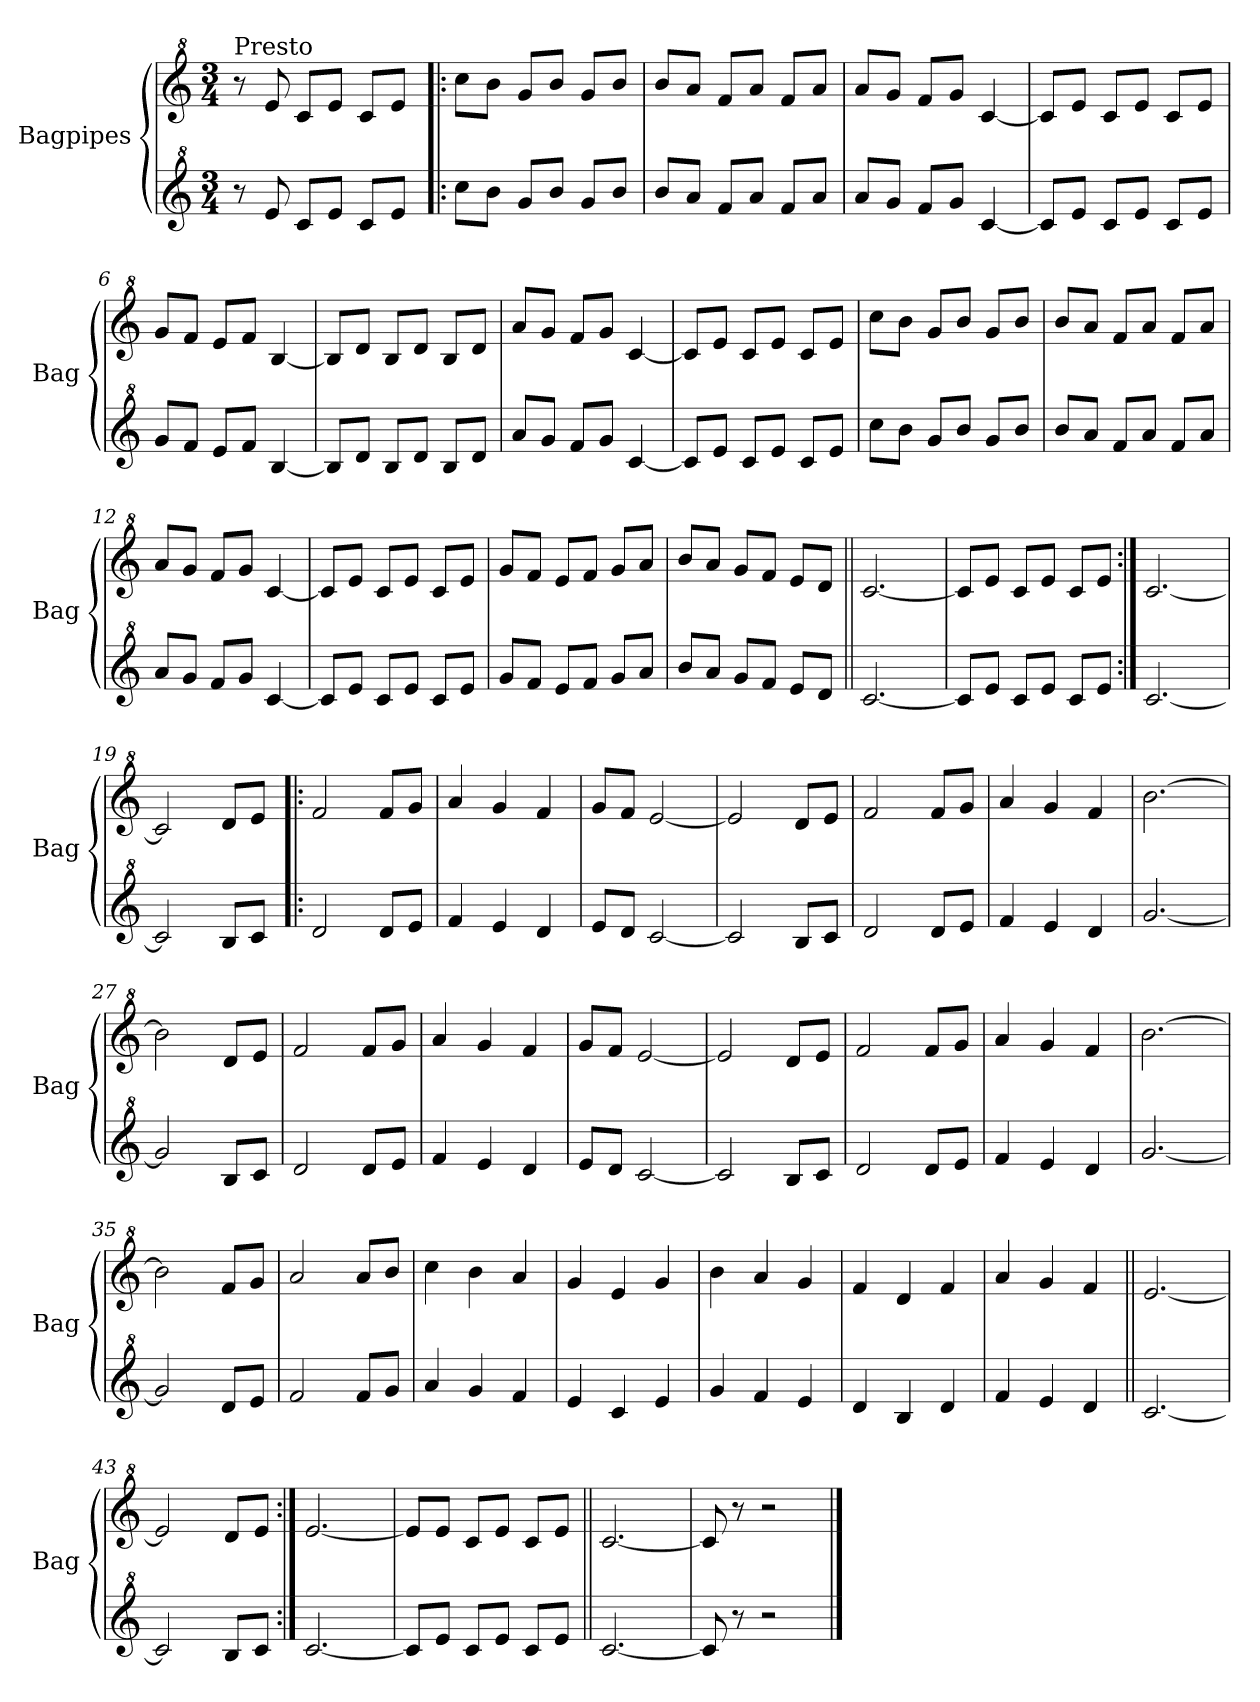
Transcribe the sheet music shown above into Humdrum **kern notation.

**kern	**kern
*part2	*part1
*staff2	*staff1
*I"Bagpipes	*I"Bagpipes
*I'Bag	*I'Bag
*clefG^2	*clefG^2
*k[]	*k[]
*C:	*C:
*M3/4	*M3/4
=1	=1
!	!LO:TX:a:t=Presto
8r	8r
8ee/	8ee/
8cc/L	8cc/L
8ee/J	8ee/J
8cc/L	8cc/L
8ee/J	8ee/J
=2!|:	=2!|:
8ccc\L	8ccc\L
8bb\J	8bb\J
8gg/L	8gg/L
8bb/J	8bb/J
8gg/L	8gg/L
8bb/J	8bb/J
=3	=3
8bb/L	8bb/L
8aa/J	8aa/J
8ff/L	8ff/L
8aa/J	8aa/J
8ff/L	8ff/L
8aa/J	8aa/J
=4	=4
8aa/L	8aa/L
8gg/J	8gg/J
8ff/L	8ff/L
8gg/J	8gg/J
[4cc/	[4cc/
=5	=5
8cc/L]	8cc/L]
8ee/J	8ee/J
8cc/L	8cc/L
8ee/J	8ee/J
8cc/L	8cc/L
8ee/J	8ee/J
=6	=6
8gg/L	8gg/L
8ff/J	8ff/J
8ee/L	8ee/L
8ff/J	8ff/J
[4b/	[4b/
=7	=7
8b/L]	8b/L]
8dd/J	8dd/J
8b/L	8b/L
8dd/J	8dd/J
8b/L	8b/L
8dd/J	8dd/J
!!LO:LB:g=z
=8	=8
8aa/L	8aa/L
8gg/J	8gg/J
8ff/L	8ff/L
8gg/J	8gg/J
[4cc/	[4cc/
=9	=9
8cc/L]	8cc/L]
8ee/J	8ee/J
8cc/L	8cc/L
8ee/J	8ee/J
8cc/L	8cc/L
8ee/J	8ee/J
=10	=10
8ccc\L	8ccc\L
8bb\J	8bb\J
8gg/L	8gg/L
8bb/J	8bb/J
8gg/L	8gg/L
8bb/J	8bb/J
=11	=11
8bb/L	8bb/L
8aa/J	8aa/J
8ff/L	8ff/L
8aa/J	8aa/J
8ff/L	8ff/L
8aa/J	8aa/J
=12	=12
8aa/L	8aa/L
8gg/J	8gg/J
8ff/L	8ff/L
8gg/J	8gg/J
[4cc/	[4cc/
=13	=13
8cc/L]	8cc/L]
8ee/J	8ee/J
8cc/L	8cc/L
8ee/J	8ee/J
8cc/L	8cc/L
8ee/J	8ee/J
=14	=14
8gg/L	8gg/L
8ff/J	8ff/J
8ee/L	8ee/L
8ff/J	8ff/J
8gg/L	8gg/L
8aa/J	8aa/J
!!LO:LB:g=z
=15	=15
8bb/L	8bb/L
8aa/J	8aa/J
8gg/L	8gg/L
8ff/J	8ff/J
8ee/L	8ee/L
8dd/J	8dd/J
=16||	=16||
[2.cc/	[2.cc/
=17	=17
8cc/L]	8cc/L]
8ee/J	8ee/J
8cc/L	8cc/L
8ee/J	8ee/J
8cc/L	8cc/L
8ee/J	8ee/J
=18:|!	=18:|!
[2.cc/	[2.cc/
=19	=19
2cc/]	2cc/]
8b/L	8dd/L
8cc/J	8ee/J
=20!|:	=20!|:
2dd/	2ff/
8dd/L	8ff/L
8ee/J	8gg/J
=21	=21
4ff/	4aa/
4ee/	4gg/
4dd/	4ff/
=22	=22
8ee/L	8gg/L
8dd/J	8ff/J
[2cc/	[2ee/
=23	=23
2cc/]	2ee/]
8b/L	8dd/L
8cc/J	8ee/J
=24	=24
2dd/	2ff/
8dd/L	8ff/L
8ee/J	8gg/J
=25	=25
4ff/	4aa/
4ee/	4gg/
4dd/	4ff/
=26	=26
[2.gg/	[2.bb\
!!LO:LB:g=z
=27	=27
2gg/]	2bb\]
8b/L	8dd/L
8cc/J	8ee/J
=28	=28
2dd/	2ff/
8dd/L	8ff/L
8ee/J	8gg/J
=29	=29
4ff/	4aa/
4ee/	4gg/
4dd/	4ff/
=30	=30
8ee/L	8gg/L
8dd/J	8ff/J
[2cc/	[2ee/
=31	=31
2cc/]	2ee/]
8b/L	8dd/L
8cc/J	8ee/J
=32	=32
2dd/	2ff/
8dd/L	8ff/L
8ee/J	8gg/J
=33	=33
4ff/	4aa/
4ee/	4gg/
4dd/	4ff/
=34	=34
[2.gg/	[2.bb\
=35	=35
2gg/]	2bb\]
8dd/L	8ff/L
8ee/J	8gg/J
=36	=36
2ff/	2aa/
8ff/L	8aa/L
8gg/J	8bb/J
=37	=37
4aa/	4ccc\
4gg/	4bb\
4ff/	4aa/
=38	=38
4ee/	4gg/
4cc/	4ee/
4ee/	4gg/
=39	=39
4gg/	4bb\
4ff/	4aa/
4ee/	4gg/
!!LO:LB:g=z
=40	=40
4dd/	4ff/
4b/	4dd/
4dd/	4ff/
=41	=41
4ff/	4aa/
4ee/	4gg/
4dd/	4ff/
=42||	=42||
[2.cc/	[2.ee/
=43	=43
2cc/]	2ee/]
8b/L	8dd/L
8cc/J	8ee/J
=44:|!	=44:|!
[2.cc/	[2.ee/
=45	=45
8cc/L]	8ee/L]
8ee/J	8ee/J
8cc/L	8cc/L
8ee/J	8ee/J
8cc/L	8cc/L
8ee/J	8ee/J
=46||	=46||
[2.cc/	[2.cc/
=47	=47
8cc/]	8cc/]
8r	8r
2r	2r
==	==
*-	*-
